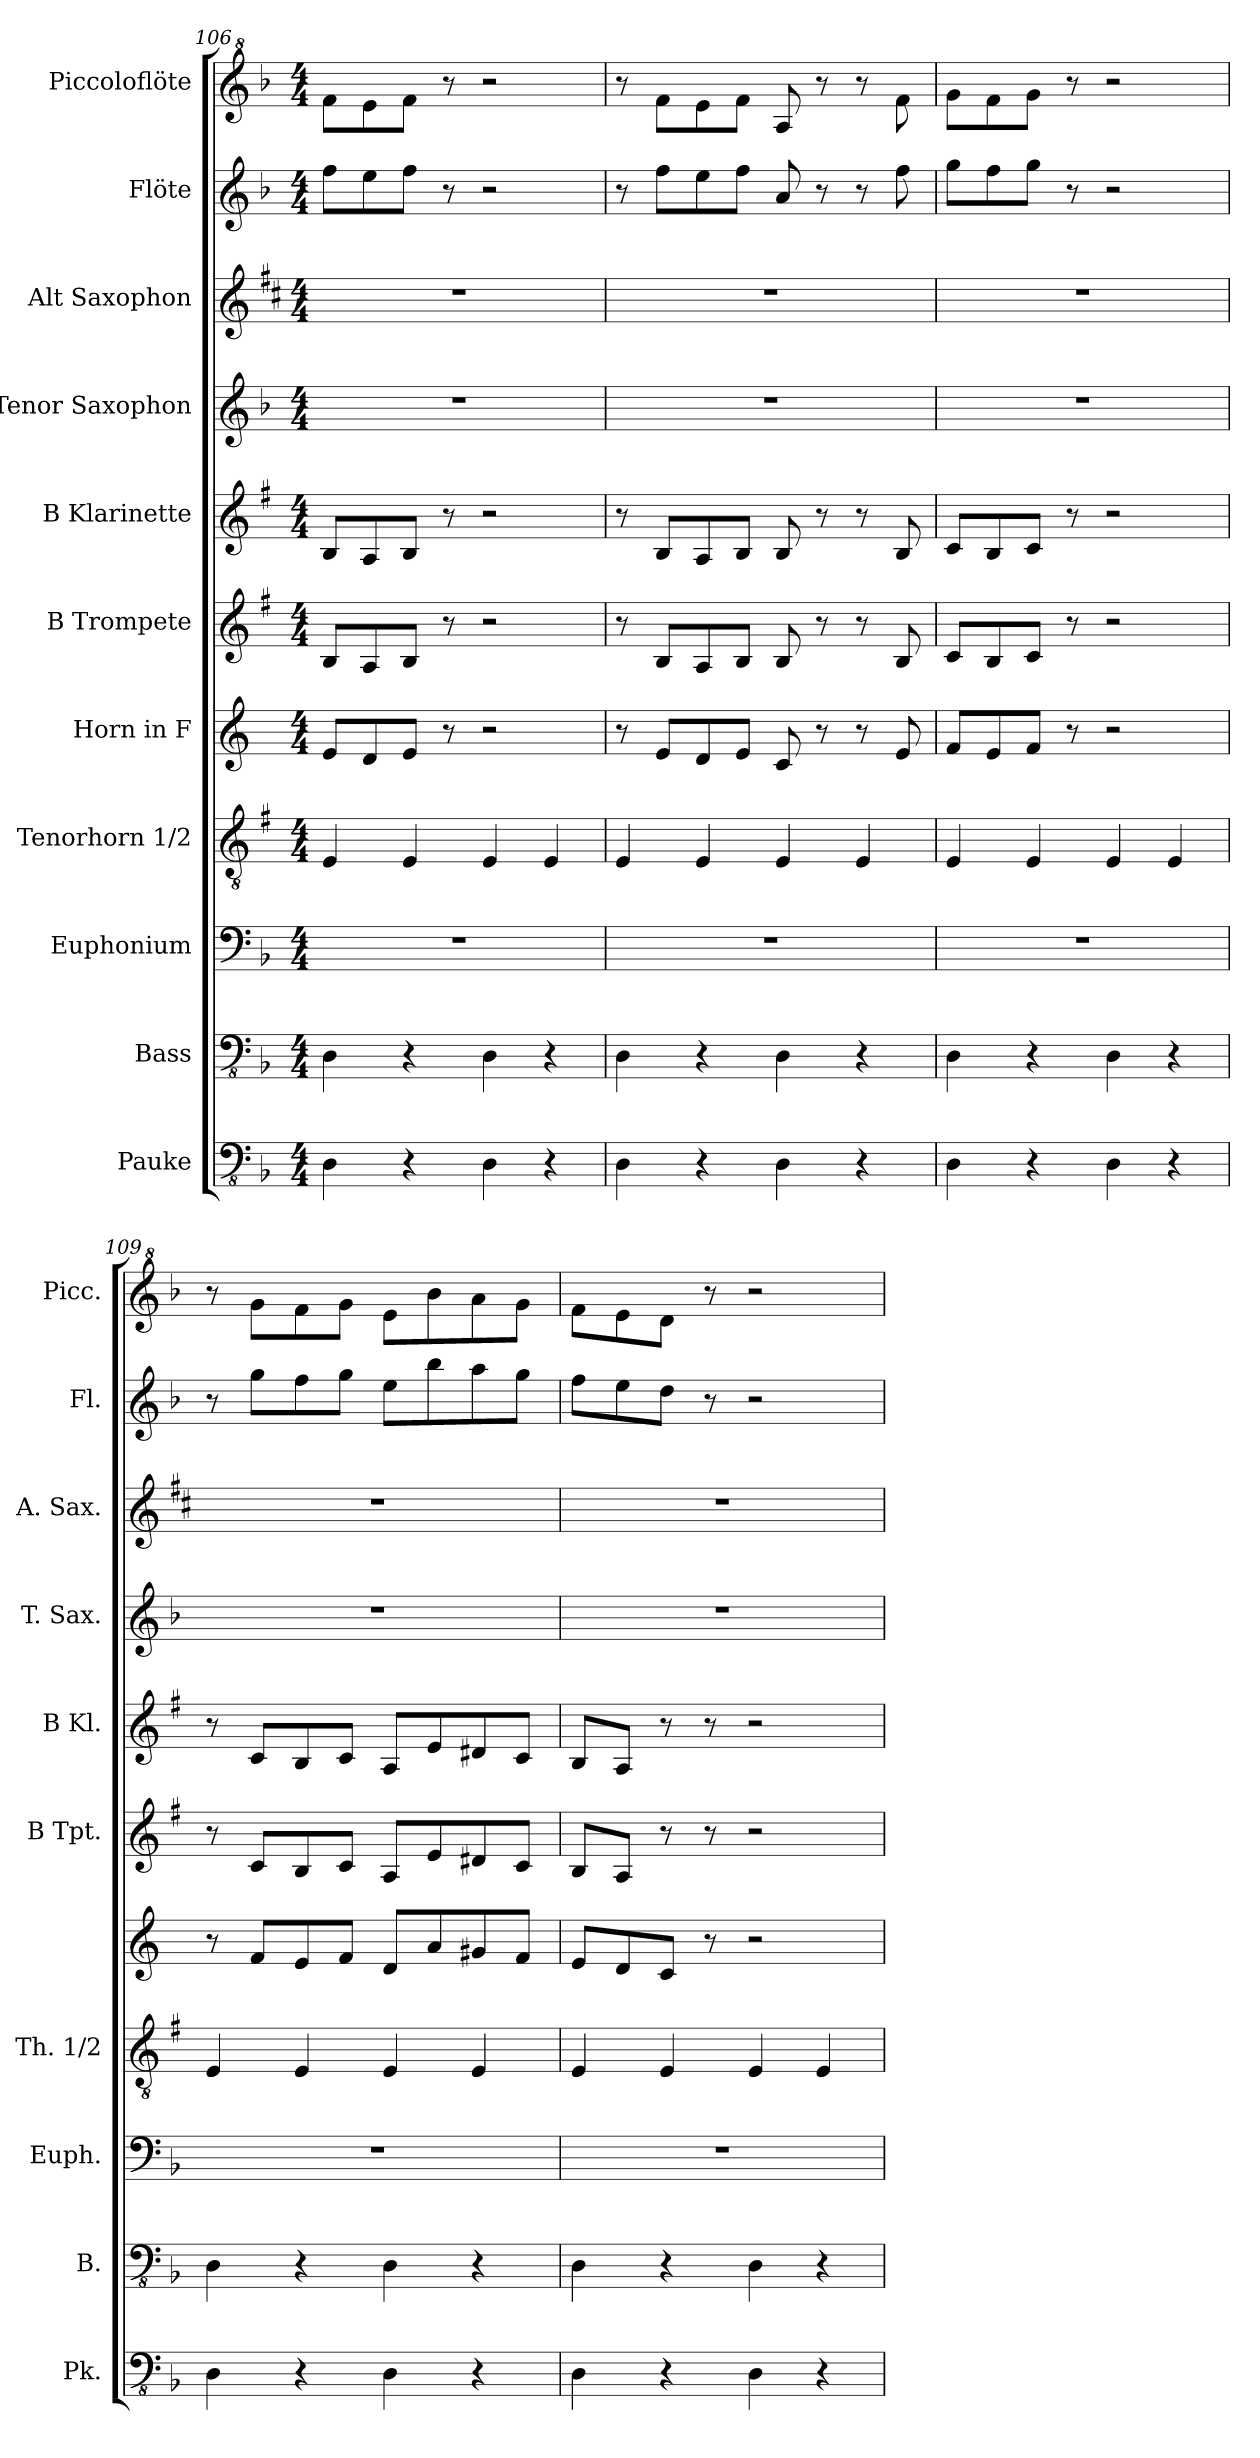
**kern	**kern	**kern	**kern	**kern	**kern	**kern	**kern	**kern	**kern	**kern
*part11	*part10	*part9	*part8	*part7	*part6	*part5	*part4	*part3	*part2	*part1
*staff11	*staff10	*staff9	*staff8	*staff7	*staff6	*staff5	*staff4	*staff3	*staff2	*staff1
*I"Pauke	*I"Bass	*I"Euphonium	*I"Tenorhorn 1/2	*I"Horn in F	*I"B Trompete	*I"B Klarinette	*I"Tenor Saxophon	*I"Alt Saxophon	*I"Flöte	*I"Piccoloflöte
*I'Pk.	*I'B.	*I'Euph.	*I'Th. 1/2	*	*I'B Tpt.	*I'B Kl.	*I'T. Sax.	*I'A. Sax.	*I'Fl.	*I'Picc.
*clefFv4	*clefFv4	*clefF4	*clefGv2	*clefG2	*clefG2	*clefG2	*clefG2	*clefG2	*clefG2	*clefG^2
*	*	*	*ITrd1c2	*ITrd4c7	*ITrd1c2	*ITrd1c2	*ITrd8c14	*ITrd5c9	*	*ITrd-7c-12
*k[b-]	*k[b-]	*k[b-]	*k[b-]	*k[b-]	*k[b-]	*k[b-]	*k[b-]	*k[b-]	*k[b-]	*k[b-]
*M4/4	*M4/4	*M4/4	*M4/4	*M4/4	*M4/4	*M4/4	*M4/4	*M4/4	*M4/4	*M4/4
=106	=106	=106	=106	=106	=106	=106	=106	=106	=106	=106
4DD\	4DD\	1r	4D/	8A/L	8A/L	8A/L	1r	1r	8ff\L	8fff\L
.	.	.	.	8G/	8G/	8G/	.	.	8ee\	8eee\
4r	4r	.	4D/	8A/J	8A/J	8A/J	.	.	8ff\J	8fff\J
.	.	.	.	8r	8r	8r	.	.	8r	8r
4DD\	4DD\	.	4D/	2r	2r	2r	.	.	2r	2r
4r	4r	.	4D/	.	.	.	.	.	.	.
=107	=107	=107	=107	=107	=107	=107	=107	=107	=107	=107
4DD\	4DD\	1r	4D/	8r	8r	8r	1r	1r	8r	8r
.	.	.	.	8A/L	8A/L	8A/L	.	.	8ff\L	8fff\L
4r	4r	.	4D/	8G/	8G/	8G/	.	.	8ee\	8eee\
.	.	.	.	8A/J	8A/J	8A/J	.	.	8ff\J	8fff\J
4DD\	4DD\	.	4D/	8F/	8A/	8A/	.	.	8a/	8aa/
.	.	.	.	8r	8r	8r	.	.	8r	8r
4r	4r	.	4D/	8r	8r	8r	.	.	8r	8r
.	.	.	.	8A/	8A/	8A/	.	.	8ff\	8fff\
=108	=108	=108	=108	=108	=108	=108	=108	=108	=108	=108
4DD\	4DD\	1r	4D/	8B-/L	8B-/L	8B-/L	1r	1r	8gg\L	8ggg\L
.	.	.	.	8A/	8A/	8A/	.	.	8ff\	8fff\
4r	4r	.	4D/	8B-/J	8B-/J	8B-/J	.	.	8gg\J	8ggg\J
.	.	.	.	8r	8r	8r	.	.	8r	8r
4DD\	4DD\	.	4D/	2r	2r	2r	.	.	2r	2r
4r	4r	.	4D/	.	.	.	.	.	.	.
=109	=109	=109	=109	=109	=109	=109	=109	=109	=109	=109
4DD\	4DD\	1r	4D/	8r	8r	8r	1r	1r	8r	8r
.	.	.	.	8B-/L	8B-/L	8B-/L	.	.	8gg\L	8ggg\L
4r	4r	.	4D/	8A/	8A/	8A/	.	.	8ff\	8fff\
.	.	.	.	8B-/J	8B-/J	8B-/J	.	.	8gg\J	8ggg\J
4DD\	4DD\	.	4D/	8G/L	8G/L	8G/L	.	.	8ee\L	8eee\L
.	.	.	.	8d/	8d/	8d/	.	.	8bb-\	8bbb-\
4r	4r	.	4D/	8c#X/	8c#X/	8c#X/	.	.	8aa\	8aaa\
.	.	.	.	8B-/J	8B-/J	8B-/J	.	.	8gg\J	8ggg\J
=110	=110	=110	=110	=110	=110	=110	=110	=110	=110	=110
4DD\	4DD\	1r	4D/	8A/L	8A/L	8A/L	1r	1r	8ff\L	8fff\L
.	.	.	.	8G/	8G/J	8G/J	.	.	8ee\	8eee\
4r	4r	.	4D/	8F/J	8r	8r	.	.	8dd\J	8ddd\J
.	.	.	.	8r	8r	8r	.	.	8r	8r
4DD\	4DD\	.	4D/	2r	2r	2r	.	.	2r	2r
4r	4r	.	4D/	.	.	.	.	.	.	.
=	=	=	=	=	=	=	=	=	=	=
*-	*-	*-	*-	*-	*-	*-	*-	*-	*-	*-
